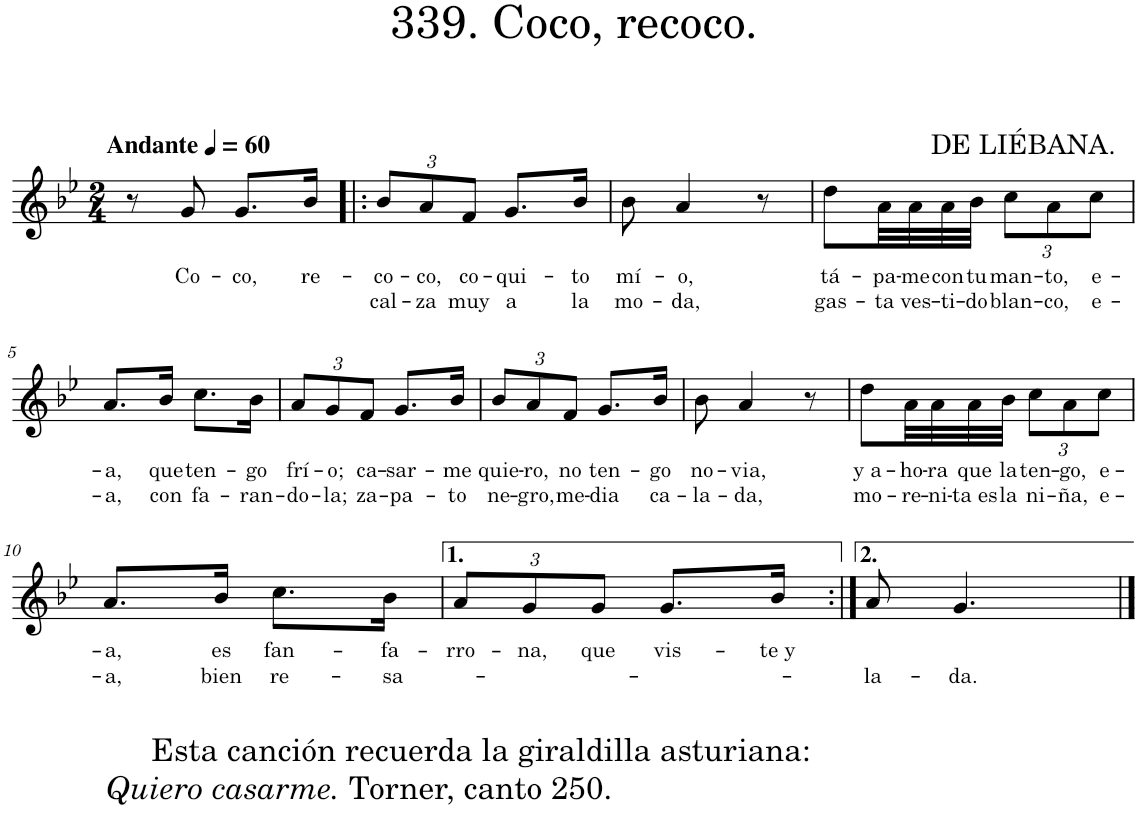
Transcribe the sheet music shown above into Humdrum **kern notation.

**kern	**text	**text
*part1	*part1	*part1
*staff1	*staff1	*staff1
*I"Piano	*	*
*I'Pno.	*	*
*clefG2	*	*
*k[b-e-]	*	*
*M2/4	*	*
=1	=1	=1
8r	.	.
*MM60	*	*
!LO:TX:a:B:t=Andante	!	!
!	!LO:LY:b	!
8g/	Co-	.
!	!LO:LY:b	!
8.g/L	-co,	.
!	!LO:LY:b	!
16b-/Jk	re-	.
=2!|:	=2!|:	=2!|:
*Xbrackettup	*	*
!	!LO:LY:b	!LO:LY:b
12b-/L	-co-	cal-
!	!LO:LY:b	!LO:LY:b
12a/	-co,	-za
!	!LO:LY:b	!LO:LY:b
12f/J	co-	muy
!	!LO:LY:b	!LO:LY:b
8.g/L	-qui-	a
!	!LO:LY:b	!LO:LY:b
16b-/Jk	-to	la
=3	=3	=3
!	!LO:LY:b	!LO:LY:b
8b-\	mí-	mo-
!	!LO:LY:b	!LO:LY:b
4a/	-o,	-da,
8r	.	.
=4	=4	=4
!	!LO:LY:b	!LO:LY:b
8dd\L	tá-	gas-
!	!LO:LY:b	!LO:LY:b
32a\LL	-pa-	-ta
!	!LO:LY:b	!LO:LY:b
32a\	-me	ves-
!	!LO:LY:b	!LO:LY:b
32a\	con	-ti-
!	!LO:LY:b	!LO:LY:b
32b-\JJJ	tu	-do
!LO:TX:a:t=DE LIÉBANA.	!	!
!	!LO:LY:b	!LO:LY:b
12cc\L	man-	blan-
!	!LO:LY:b	!LO:LY:b
12a\	-to,	-co,
!	!LO:LY:b	!LO:LY:b
12cc\J	e-	e-
!!LO:LB:g=z
=5	=5	=5
!	!LO:LY:b	!LO:LY:b
8.a/L	-a,	-a,
!	!LO:LY:b	!LO:LY:b
16b-/Jk	que	con
!	!LO:LY:b	!LO:LY:b
8.cc\L	ten-	fa-
!	!LO:LY:b	!LO:LY:b
16b-\Jk	-go	-ran-
=6	=6	=6
!	!LO:LY:b	!LO:LY:b
12a/L	frí-	-do-
!	!LO:LY:b	!LO:LY:b
12g/	-o;	-la;
!	!LO:LY:b	!LO:LY:b
12f/J	ca-	za-
!	!LO:LY:b	!LO:LY:b
8.g/L	-sar-	-pa-
!	!LO:LY:b	!LO:LY:b
16b-/Jk	-me	-to
=7	=7	=7
!	!LO:LY:b	!LO:LY:b
12b-/L	quie-	ne-
!	!LO:LY:b	!LO:LY:b
12a/	-ro,	-gro,
!	!LO:LY:b	!LO:LY:b
12f/J	no	me-
!	!LO:LY:b	!LO:LY:b
8.g/L	ten-	-dia
!	!LO:LY:b	!LO:LY:b
16b-/Jk	-go	ca-
=8	=8	=8
!	!LO:LY:b	!LO:LY:b
8b-\	no-	-la-
!	!LO:LY:b	!LO:LY:b
4a/	-via,	-da,
8r	.	.
=9	=9	=9
!	!LO:LY:b	!LO:LY:b
8dd\L	y a-	mo-
!	!LO:LY:b	!LO:LY:b
32a\LL	-ho-	-re-
!	!LO:LY:b	!LO:LY:b
32a\	-ra	-ni-
!	!LO:LY:b	!LO:LY:b
32a\	que	-ta es
!	!LO:LY:b	!LO:LY:b
32b-\JJJ	la	la
!	!LO:LY:b	!LO:LY:b
12cc\L	ten-	ni-
!	!LO:LY:b	!LO:LY:b
12a\	-go,	-ña,
!	!LO:LY:b	!LO:LY:b
12cc\J	e-	e-
!!LO:LB:g=z
=10	=10	=10
!	!LO:LY:b	!LO:LY:b
8.a/L	-a,	-a,
!LO:TX:b:t=Esta canción recuerda la giraldilla asturiana&colon;	!	!
!LO:TX:b:i:t=Quiero casarme.	!	!
!LO:TX:b:t=Torner, canto 250.	!	!
!	!LO:LY:b	!LO:LY:b
16b-/Jk	es	bien
!	!LO:LY:b	!LO:LY:b
8.cc\L	fan-	re-
!	!LO:LY:b	!LO:LY:b
16b-\Jk	-fa-	-sa-
=11	=11	=11
!	!LO:LY:b	!
12a/L	-rro-	.
!	!LO:LY:b	!
12g/	-na,	.
!	!LO:LY:b	!
12g/J	que	.
!	!LO:LY:b	!
8.g/L	vis-	.
!	!LO:LY:b	!
16b-/Jk	-te y	.
=12:|!	=12:|!	=12:|!
!	!	!LO:LY:b
8a/	.	-la-
!	!	!LO:LY:b
4.g/	.	-da.
==	==	==
*-	*-	*-
